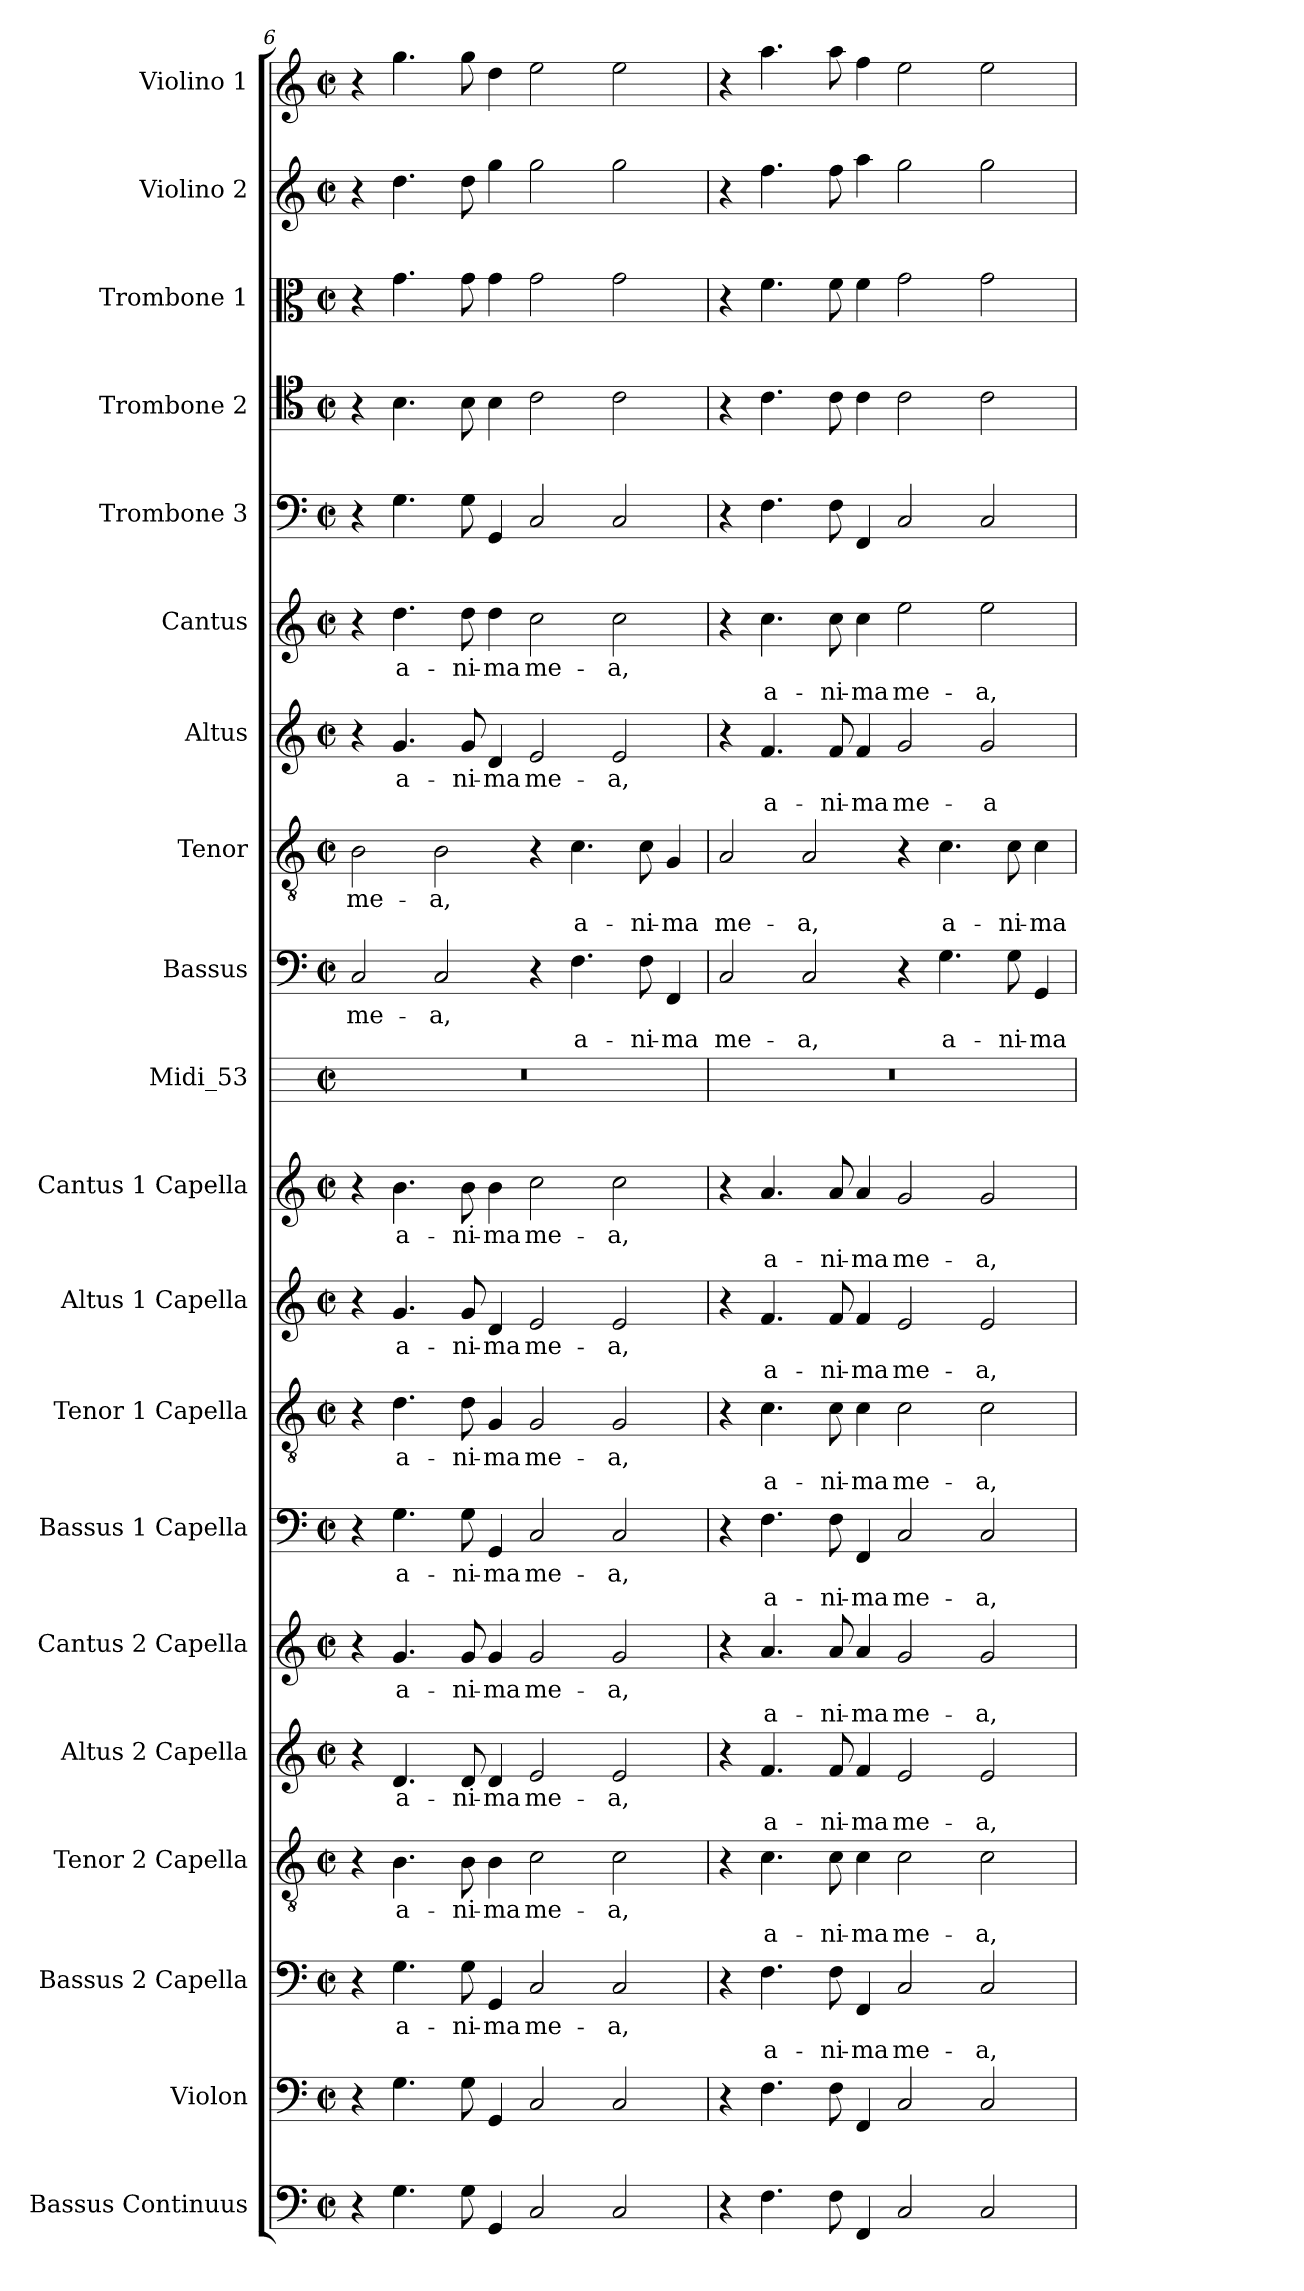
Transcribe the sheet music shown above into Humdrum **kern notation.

**kern	**kern	**kern	**text	**text	**kern	**text	**text	**kern	**text	**text	**kern	**text	**text	**kern	**text	**text	**kern	**text	**text	**kern	**text	**text	**kern	**text	**text	**kern	**kern	**text	**text	**kern	**text	**text	**kern	**text	**text	**kern	**text	**text	**kern	**kern	**kern	**kern	**kern
*part20	*part19	*part18	*part18	*part18	*part17	*part17	*part17	*part16	*part16	*part16	*part15	*part15	*part15	*part14	*part14	*part14	*part13	*part13	*part13	*part12	*part12	*part12	*part11	*part11	*part11	*part10	*part9	*part9	*part9	*part8	*part8	*part8	*part7	*part7	*part7	*part6	*part6	*part6	*part5	*part4	*part3	*part2	*part1
*staff20	*staff19	*staff18	*staff18	*staff18	*staff17	*staff17	*staff17	*staff16	*staff16	*staff16	*staff15	*staff15	*staff15	*staff14	*staff14	*staff14	*staff13	*staff13	*staff13	*staff12	*staff12	*staff12	*staff11	*staff11	*staff11	*staff10	*staff9	*staff9	*staff9	*staff8	*staff8	*staff8	*staff7	*staff7	*staff7	*staff6	*staff6	*staff6	*staff5	*staff4	*staff3	*staff2	*staff1
*I"Bassus Continuus	*I"Violon	*I"Bassus 2 Capella	*	*	*I"Tenor 2 Capella	*	*	*I"Altus 2 Capella	*	*	*I"Cantus 2 Capella	*	*	*I"Bassus 1 Capella	*	*	*I"Tenor 1 Capella	*	*	*I"Altus 1 Capella	*	*	*I"Cantus 1 Capella	*	*	*I"Midi_53	*I"Bassus	*	*	*I"Tenor	*	*	*I"Altus	*	*	*I"Cantus	*	*	*I"Trombone 3	*I"Trombone 2	*I"Trombone 1	*I"Violino 2	*I"Violino 1
*I'Bassus Continuus	*I'Violon	*I'Bassus 2 Capella	*	*	*I'Tenor 2 Capella	*	*	*I'Altus 2 Capella	*	*	*I'Cantus 2 Capella	*	*	*I'Bassus 1 Capella	*	*	*I'Tenor 1 Capella	*	*	*I'Altus 1 Capella	*	*	*I'Cantus 1 Capella	*	*	*	*I'Bassus	*	*	*I'Tenor	*	*	*I'Altus	*	*	*I'Cantus	*	*	*I'Trombone 3	*I'Trombone 2	*I'Trombone 1	*I'Violino 2	*I'Violino 1
!!LO:LB:g=z
*clefF4	*clefF4	*clefF4	*	*	*clefGv2	*	*	*clefG2	*	*	*clefG2	*	*	*clefF4	*	*	*clefGv2	*	*	*clefG2	*	*	*clefG2	*	*	*	*clefF4	*	*	*clefGv2	*	*	*clefG2	*	*	*clefG2	*	*	*clefF4	*clefC4	*clefC3	*clefG2	*clefG2
*	*ITrd7c12	*	*	*	*	*	*	*	*	*	*	*	*	*	*	*	*	*	*	*	*	*	*	*	*	*	*	*	*	*	*	*	*	*	*	*	*	*	*	*	*	*	*
*k[]	*k[]	*k[]	*	*	*k[]	*	*	*k[]	*	*	*k[]	*	*	*k[]	*	*	*k[]	*	*	*k[]	*	*	*k[]	*	*	*	*k[]	*	*	*k[]	*	*	*k[]	*	*	*k[]	*	*	*k[]	*k[]	*k[]	*k[]	*k[]
*C:	*C:	*C:	*	*	*C:	*	*	*C:	*	*	*C:	*	*	*C:	*	*	*C:	*	*	*C:	*	*	*C:	*	*	*	*C:	*	*	*C:	*	*	*C:	*	*	*C:	*	*	*C:	*C:	*C:	*C:	*C:
*M4/2	*M4/2	*M4/2	*	*	*M4/2	*	*	*M4/2	*	*	*M4/2	*	*	*M4/2	*	*	*M4/2	*	*	*M4/2	*	*	*M4/2	*	*	*M4/2	*M4/2	*	*	*M4/2	*	*	*M4/2	*	*	*M4/2	*	*	*M4/2	*M4/2	*M4/2	*M4/2	*M4/2
*met(c|)	*met(c|)	*met(c|)	*	*	*met(c|)	*	*	*met(c|)	*	*	*met(c|)	*	*	*met(c|)	*	*	*met(c|)	*	*	*met(c|)	*	*	*met(c|)	*	*	*met(c|)	*met(c|)	*	*	*met(c|)	*	*	*met(c|)	*	*	*met(c|)	*	*	*met(c|)	*met(c|)	*met(c|)	*met(c|)	*met(c|)
=6	=6	=6	=6	=6	=6	=6	=6	=6	=6	=6	=6	=6	=6	=6	=6	=6	=6	=6	=6	=6	=6	=6	=6	=6	=6	=6	=6	=6	=6	=6	=6	=6	=6	=6	=6	=6	=6	=6	=6	=6	=6	=6	=6
!	!	!	!	!	!	!	!	!	!	!	!	!	!	!	!	!	!	!	!	!	!	!	!	!	!	!	!	!LO:LY:b	!	!	!LO:LY:b	!	!	!	!	!	!	!	!	!	!	!	!
4r	4r	4r	.	.	4r	.	.	4r	.	.	4r	.	.	4r	.	.	4r	.	.	4r	.	.	4r	.	.	0r	2C	me-	.	2B	me-	.	4r	.	.	4r	.	.	4r	4r	4r	4r	4r
!	!	!	!LO:LY:b	!	!	!LO:LY:b	!	!	!LO:LY:b	!	!	!LO:LY:b	!	!	!LO:LY:b	!	!	!LO:LY:b	!	!	!LO:LY:b	!	!	!LO:LY:b	!	!	!	!	!	!	!	!	!	!LO:LY:b	!	!	!LO:LY:b	!	!	!	!	!	!
4.G	4.GG	4.G	a-	.	4.B	a-	.	4.d	a-	.	4.g	a-	.	4.G	a-	.	4.d	a-	.	4.g	a-	.	4.b	a-	.	.	.	.	.	.	.	.	4.g	a-	.	4.dd	a-	.	4.G	4.B	4.g	4.dd	4.gg
!	!	!	!	!	!	!	!	!	!	!	!	!	!	!	!	!	!	!	!	!	!	!	!	!	!	!	!	!LO:LY:b	!	!	!LO:LY:b	!	!	!	!	!	!	!	!	!	!	!	!
.	.	.	.	.	.	.	.	.	.	.	.	.	.	.	.	.	.	.	.	.	.	.	.	.	.	.	2C	-a,	.	2B	-a,	.	.	.	.	.	.	.	.	.	.	.	.
!	!	!	!LO:LY:b	!	!	!LO:LY:b	!	!	!LO:LY:b	!	!	!LO:LY:b	!	!	!LO:LY:b	!	!	!LO:LY:b	!	!	!LO:LY:b	!	!	!LO:LY:b	!	!	!	!	!	!	!	!	!	!LO:LY:b	!	!	!LO:LY:b	!	!	!	!	!	!
8G	8GG	8G	-ni-	.	8B	-ni-	.	8d	-ni-	.	8g	-ni-	.	8G	-ni-	.	8d	-ni-	.	8g	-ni-	.	8b	-ni-	.	.	.	.	.	.	.	.	8g	-ni-	.	8dd	-ni-	.	8G	8B	8g	8dd	8gg
!	!	!	!LO:LY:b	!	!	!LO:LY:b	!	!	!LO:LY:b	!	!	!LO:LY:b	!	!	!LO:LY:b	!	!	!LO:LY:b	!	!	!LO:LY:b	!	!	!LO:LY:b	!	!	!	!	!	!	!	!	!	!LO:LY:b	!	!	!LO:LY:b	!	!	!	!	!	!
4GG	4GGG	4GG	-ma	.	4B	-ma	.	4d	-ma	.	4g	-ma	.	4GG	-ma	.	4G	-ma	.	4d	-ma	.	4b	-ma	.	.	.	.	.	.	.	.	4d	-ma	.	4dd	-ma	.	4GG	4B	4g	4gg	4dd
!	!	!	!LO:LY:b	!	!	!LO:LY:b	!	!	!LO:LY:b	!	!	!LO:LY:b	!	!	!LO:LY:b	!	!	!LO:LY:b	!	!	!LO:LY:b	!	!	!LO:LY:b	!	!	!	!	!	!	!	!	!	!LO:LY:b	!	!	!LO:LY:b	!	!	!	!	!	!
2C	2CC	2C	me-	.	2c	me-	.	2e	me-	.	2g	me-	.	2C	me-	.	2G	me-	.	2e	me-	.	2cc	me-	.	.	4r	.	.	4r	.	.	2e	me-	.	2cc	me-	.	2C	2c	2g	2gg	2ee
!	!	!	!	!	!	!	!	!	!	!	!	!	!	!	!	!	!	!	!	!	!	!	!	!	!	!	!	!	!LO:LY:b	!	!	!LO:LY:b	!	!	!	!	!	!	!	!	!	!	!
.	.	.	.	.	.	.	.	.	.	.	.	.	.	.	.	.	.	.	.	.	.	.	.	.	.	.	4.F	.	a-	4.c	.	a-	.	.	.	.	.	.	.	.	.	.	.
!	!	!	!LO:LY:b	!	!	!LO:LY:b	!	!	!LO:LY:b	!	!	!LO:LY:b	!	!	!LO:LY:b	!	!	!LO:LY:b	!	!	!LO:LY:b	!	!	!LO:LY:b	!	!	!	!	!	!	!	!	!	!LO:LY:b	!	!	!LO:LY:b	!	!	!	!	!	!
2C	2CC	2C	-a,	.	2c	-a,	.	2e	-a,	.	2g	-a,	.	2C	-a,	.	2G	-a,	.	2e	-a,	.	2cc	-a,	.	.	.	.	.	.	.	.	2e	-a,	.	2cc	-a,	.	2C	2c	2g	2gg	2ee
!	!	!	!	!	!	!	!	!	!	!	!	!	!	!	!	!	!	!	!	!	!	!	!	!	!	!	!	!	!LO:LY:b	!	!	!LO:LY:b	!	!	!	!	!	!	!	!	!	!	!
.	.	.	.	.	.	.	.	.	.	.	.	.	.	.	.	.	.	.	.	.	.	.	.	.	.	.	8F	.	-ni-	8c	.	-ni-	.	.	.	.	.	.	.	.	.	.	.
!	!	!	!	!	!	!	!	!	!	!	!	!	!	!	!	!	!	!	!	!	!	!	!	!	!	!	!	!	!LO:LY:b	!	!	!LO:LY:b	!	!	!	!	!	!	!	!	!	!	!
.	.	.	.	.	.	.	.	.	.	.	.	.	.	.	.	.	.	.	.	.	.	.	.	.	.	.	4FF	.	-ma	4G	.	-ma	.	.	.	.	.	.	.	.	.	.	.
=7	=7	=7	=7	=7	=7	=7	=7	=7	=7	=7	=7	=7	=7	=7	=7	=7	=7	=7	=7	=7	=7	=7	=7	=7	=7	=7	=7	=7	=7	=7	=7	=7	=7	=7	=7	=7	=7	=7	=7	=7	=7	=7	=7
!	!	!	!	!	!	!	!	!	!	!	!	!	!	!	!	!	!	!	!	!	!	!	!	!	!	!	!	!	!LO:LY:b	!	!	!LO:LY:b	!	!	!	!	!	!	!	!	!	!	!
4r	4r	4r	.	.	4r	.	.	4r	.	.	4r	.	.	4r	.	.	4r	.	.	4r	.	.	4r	.	.	0r	2C	.	me-	2A	.	me-	4r	.	.	4r	.	.	4r	4r	4r	4r	4r
!	!	!	!	!LO:LY:b	!	!	!LO:LY:b	!	!	!LO:LY:b	!	!	!LO:LY:b	!	!	!LO:LY:b	!	!	!LO:LY:b	!	!	!LO:LY:b	!	!	!LO:LY:b	!	!	!	!	!	!	!	!	!	!LO:LY:b	!	!	!LO:LY:b	!	!	!	!	!
4.F	4.FF	4.F	.	a-	4.c	.	a-	4.f	.	a-	4.a	.	a-	4.F	.	a-	4.c	.	a-	4.f	.	a-	4.a	.	a-	.	.	.	.	.	.	.	4.f	.	a-	4.cc	.	a-	4.F	4.c	4.f	4.ff	4.aa
!	!	!	!	!	!	!	!	!	!	!	!	!	!	!	!	!	!	!	!	!	!	!	!	!	!	!	!	!	!LO:LY:b	!	!	!LO:LY:b	!	!	!	!	!	!	!	!	!	!	!
.	.	.	.	.	.	.	.	.	.	.	.	.	.	.	.	.	.	.	.	.	.	.	.	.	.	.	2C	.	-a,	2A	.	-a,	.	.	.	.	.	.	.	.	.	.	.
!	!	!	!	!LO:LY:b	!	!	!LO:LY:b	!	!	!LO:LY:b	!	!	!LO:LY:b	!	!	!LO:LY:b	!	!	!LO:LY:b	!	!	!LO:LY:b	!	!	!LO:LY:b	!	!	!	!	!	!	!	!	!	!LO:LY:b	!	!	!LO:LY:b	!	!	!	!	!
8F	8FF	8F	.	-ni-	8c	.	-ni-	8f	.	-ni-	8a	.	-ni-	8F	.	-ni-	8c	.	-ni-	8f	.	-ni-	8a	.	-ni-	.	.	.	.	.	.	.	8f	.	-ni-	8cc	.	-ni-	8F	8c	8f	8ff	8aa
!	!	!	!	!LO:LY:b	!	!	!LO:LY:b	!	!	!LO:LY:b	!	!	!LO:LY:b	!	!	!LO:LY:b	!	!	!LO:LY:b	!	!	!LO:LY:b	!	!	!LO:LY:b	!	!	!	!	!	!	!	!	!	!LO:LY:b	!	!	!LO:LY:b	!	!	!	!	!
4FF	4FFF	4FF	.	-ma	4c	.	-ma	4f	.	-ma	4a	.	-ma	4FF	.	-ma	4c	.	-ma	4f	.	-ma	4a	.	-ma	.	.	.	.	.	.	.	4f	.	-ma	4cc	.	-ma	4FF	4c	4f	4aa	4ff
!	!	!	!	!LO:LY:b	!	!	!LO:LY:b	!	!	!LO:LY:b	!	!	!LO:LY:b	!	!	!LO:LY:b	!	!	!LO:LY:b	!	!	!LO:LY:b	!	!	!LO:LY:b	!	!	!	!	!	!	!	!	!	!LO:LY:b	!	!	!LO:LY:b	!	!	!	!	!
2C	2CC	2C	.	me-	2c	.	me-	2e	.	me-	2g	.	me-	2C	.	me-	2c	.	me-	2e	.	me-	2g	.	me-	.	4r	.	.	4r	.	.	2g	.	me-	2ee	.	me-	2C	2c	2g	2gg	2ee
!	!	!	!	!	!	!	!	!	!	!	!	!	!	!	!	!	!	!	!	!	!	!	!	!	!	!	!	!	!LO:LY:b	!	!	!LO:LY:b	!	!	!	!	!	!	!	!	!	!	!
.	.	.	.	.	.	.	.	.	.	.	.	.	.	.	.	.	.	.	.	.	.	.	.	.	.	.	4.G	.	a-	4.c	.	a-	.	.	.	.	.	.	.	.	.	.	.
!	!	!	!	!LO:LY:b	!	!	!LO:LY:b	!	!	!LO:LY:b	!	!	!LO:LY:b	!	!	!LO:LY:b	!	!	!LO:LY:b	!	!	!LO:LY:b	!	!	!LO:LY:b	!	!	!	!	!	!	!	!	!	!LO:LY:b	!	!	!LO:LY:b	!	!	!	!	!
2C	2CC	2C	.	-a,	2c	.	-a,	2e	.	-a,	2g	.	-a,	2C	.	-a,	2c	.	-a,	2e	.	-a,	2g	.	-a,	.	.	.	.	.	.	.	2g	.	-a	2ee	.	-a,	2C	2c	2g	2gg	2ee
!	!	!	!	!	!	!	!	!	!	!	!	!	!	!	!	!	!	!	!	!	!	!	!	!	!	!	!	!	!LO:LY:b	!	!	!LO:LY:b	!	!	!	!	!	!	!	!	!	!	!
.	.	.	.	.	.	.	.	.	.	.	.	.	.	.	.	.	.	.	.	.	.	.	.	.	.	.	8G	.	-ni-	8c	.	-ni-	.	.	.	.	.	.	.	.	.	.	.
!	!	!	!	!	!	!	!	!	!	!	!	!	!	!	!	!	!	!	!	!	!	!	!	!	!	!	!	!	!LO:LY:b	!	!	!LO:LY:b	!	!	!	!	!	!	!	!	!	!	!
.	.	.	.	.	.	.	.	.	.	.	.	.	.	.	.	.	.	.	.	.	.	.	.	.	.	.	4GG	.	-ma	4c	.	-ma	.	.	.	.	.	.	.	.	.	.	.
=	=	=	=	=	=	=	=	=	=	=	=	=	=	=	=	=	=	=	=	=	=	=	=	=	=	=	=	=	=	=	=	=	=	=	=	=	=	=	=	=	=	=	=
*-	*-	*-	*-	*-	*-	*-	*-	*-	*-	*-	*-	*-	*-	*-	*-	*-	*-	*-	*-	*-	*-	*-	*-	*-	*-	*-	*-	*-	*-	*-	*-	*-	*-	*-	*-	*-	*-	*-	*-	*-	*-	*-	*-
